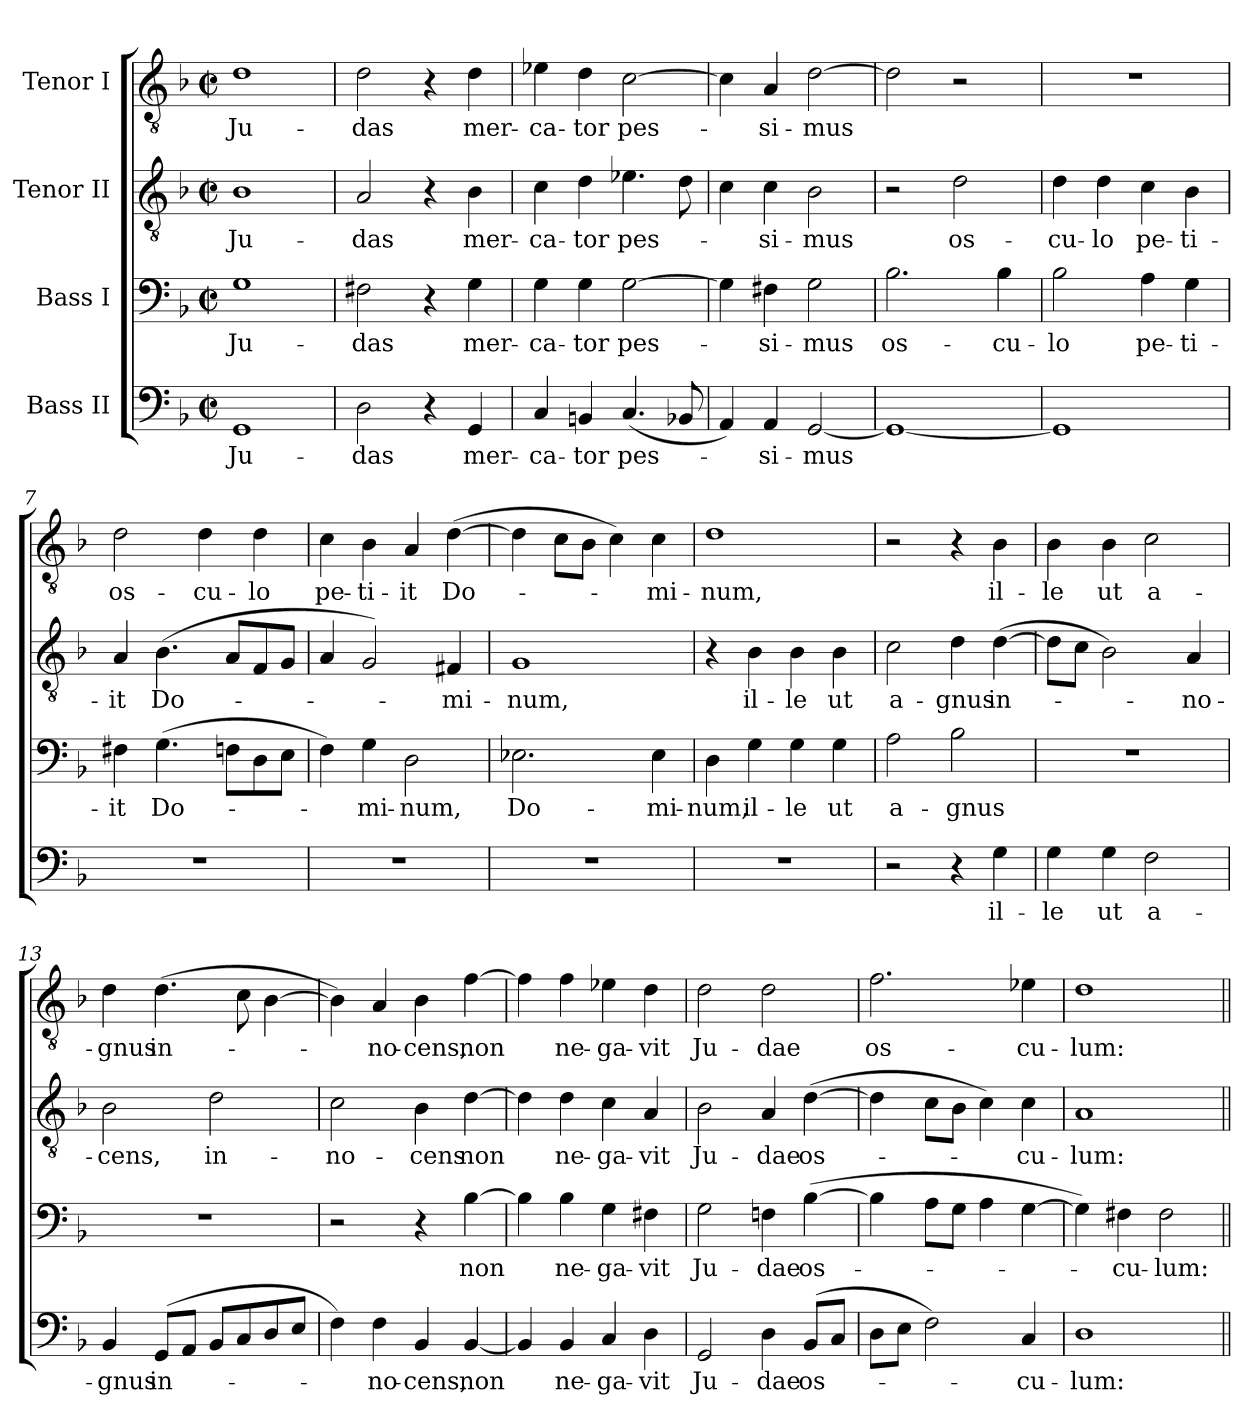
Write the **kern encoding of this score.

**kern	**text	**kern	**text	**kern	**text	**kern	**text
*part4	*part4	*part3	*part3	*part2	*part2	*part1	*part1
*staff4	*staff4	*staff3	*staff3	*staff2	*staff2	*staff1	*staff1
*I"Bass II	*	*I"Bass I	*	*I"Tenor II	*	*I"Tenor I	*
*clefF4	*	*clefF4	*	*clefGv2	*	*clefGv2	*
*k[b-]	*	*k[b-]	*	*k[b-]	*	*k[b-]	*
*F:	*	*F:	*	*F:	*	*F:	*
*M2/2	*	*M2/2	*	*M2/2	*	*M2/2	*
*met(c|)	*	*met(c|)	*	*met(c|)	*	*met(c|)	*
=1	=1	=1	=1	=1	=1	=1	=1
1GG	Ju-	1G	Ju-	1B-	Ju-	1d	Ju-
=2	=2	=2	=2	=2	=2	=2	=2
2D\	-das	2F#X\	-das	2A/	-das	2d\	-das
4r	.	4r	.	4r	.	4r	.
4GG/	mer-	4G\	mer-	4B-\	mer-	4d\	mer-
=3	=3	=3	=3	=3	=3	=3	=3
4C/	-ca-	4G\	-ca-	4c\	-ca-	4e-X\	-ca-
4BBn/	-tor	4G\	-tor	4d\	-tor	4d\	-tor
(4.C/	pes-	[2G\	pes-	4.e-X\	pes-	[2c\	pes-
8BB-X/	.	.	.	8d\	.	.	.
=4	=4	=4	=4	=4	=4	=4	=4
4AA/)	.	4G\]	.	4c\	.	4c\]	.
4AA/	-si-	4F#X\	-si-	4c\	-si-	4A/	-si-
[2GG/	-mus	2G\	-mus	2B-\	-mus	[2d\	-mus
=5	=5	=5	=5	=5	=5	=5	=5
1GG_	.	2.B-\	os-	2r	.	2d\]	.
.	.	.	.	2d\	os-	2r	.
.	.	4B-\	-cu-	.	.	.	.
!!LO:LB:g=z
=6	=6	=6	=6	=6	=6	=6	=6
1GG]	.	2B-\	-lo	4d\	-cu-	1r	.
.	.	.	.	4d\	-lo	.	.
.	.	4A\	pe-	4c\	pe-	.	.
.	.	4G\	-ti-	4B-\	-ti-	.	.
=7	=7	=7	=7	=7	=7	=7	=7
1r	.	4F#X\	-it	4A/	-it	2d\	os-
.	.	(4.G\	Do-	(4.B-\	Do-	.	.
.	.	.	.	.	.	4d\	-cu-
.	.	8Fn\L	.	8A/L	.	.	.
.	.	8D\	.	8F/	.	4d\	-lo
.	.	8E\J	.	8G/J	.	.	.
=8	=8	=8	=8	=8	=8	=8	=8
1r	.	4F\)	.	4A/	.	4c\	pe-
.	.	4G\	-mi-	2G/)	.	4B-\	-ti-
.	.	2D\	-num,	.	.	4A/	-it
.	.	.	.	4F#X/	-mi-	([4d\	Do-
=9	=9	=9	=9	=9	=9	=9	=9
1r	.	2.E-X\	Do-	1G	-num,	4d\]	.
.	.	.	.	.	.	8c\L	.
.	.	.	.	.	.	8B-\J	.
.	.	.	.	.	.	4c\)	.
.	.	4E-\	-mi-	.	.	4c\	-mi-
=10	=10	=10	=10	=10	=10	=10	=10
1r	.	4D\	-num,	4r	.	1d	-num,
.	.	4G\	il-	4B-\	il-	.	.
.	.	4G\	-le	4B-\	-le	.	.
.	.	4G\	ut	4B-\	ut	.	.
!!LO:PB:g=z
=11	=11	=11	=11	=11	=11	=11	=11
2r	.	2A\	a-	2c\	a-	2r	.
4r	.	2B-\	-gnus	4d\	-gnus	4r	.
4G\	il-	.	.	([4d\	in-	4B-\	il-
=12	=12	=12	=12	=12	=12	=12	=12
4G\	-le	1r	.	8d\L]	.	4B-\	-le
.	.	.	.	8c\J	.	.	.
4G\	ut	.	.	2B-\)	.	4B-\	ut
2F\	a-	.	.	.	.	2c\	a-
.	.	.	.	4A/	-no-	.	.
=13	=13	=13	=13	=13	=13	=13	=13
4BB-/	-gnus	1r	.	2B-\	-cens,	4d\	-gnus
(8GG/L	in-	.	.	.	.	(4.d\	in-
8AA/J	.	.	.	.	.	.	.
8BB-/L	.	.	.	2d\	in-	.	.
8C/	.	.	.	.	.	8c\	.
8D/	.	.	.	.	.	[4B-\	.
8E/J	.	.	.	.	.	.	.
=14	=14	=14	=14	=14	=14	=14	=14
4F\)	.	2r	.	2c\	-no-	4B-\])	.
4F\	-no-	.	.	.	.	4A/	-no-
4BB-/	-cens,	4r	.	4B-\	-cens	4B-\	-cens,
[4BB-/	non	[4B-\	non	[4d\	non	[4f\	non
=15	=15	=15	=15	=15	=15	=15	=15
4BB-/]	.	4B-\]	.	4d\]	.	4f\]	.
4BB-/	ne-	4B-\	ne-	4d\	ne-	4f\	ne-
4C/	-ga-	4G\	-ga-	4c\	-ga-	4e-X\	-ga-
4D\	-vit	4F#X\	-vit	4A/	-vit	4d\	-vit
!!LO:LB:g=z
=16	=16	=16	=16	=16	=16	=16	=16
2GG/	Ju-	2G\	Ju-	2B-\	Ju-	2d\	Ju-
4D\	-dae	4Fn\	-dae	4A/	-dae	2d\	-dae
(8BB-/L	os-	([4B-\	os-	([4d\	os-	.	.
8C/J	.	.	.	.	.	.	.
=17	=17	=17	=17	=17	=17	=17	=17
8D\L	.	4B-\]	.	4d\]	.	2.f\	os-
8E\J	.	.	.	.	.	.	.
2F\)	.	8A\L	.	8c\L	.	.	.
.	.	8G\J	.	8B-\J	.	.	.
.	.	4A\	.	4c\)	.	.	.
4C/	-cu-	[4G\	.	4c\	-cu-	4e-X\	-cu-
=18	=18	=18	=18	=18	=18	=18	=18
1D	-lum:	4G\])	.	1A	-lum:	1d	-lum:
.	.	4F#X\	-cu-	.	.	.	.
.	.	2F#\	-lum:	.	.	.	.
=||	=||	=||	=||	=||	=||	=||	=||
*-	*-	*-	*-	*-	*-	*-	*-
